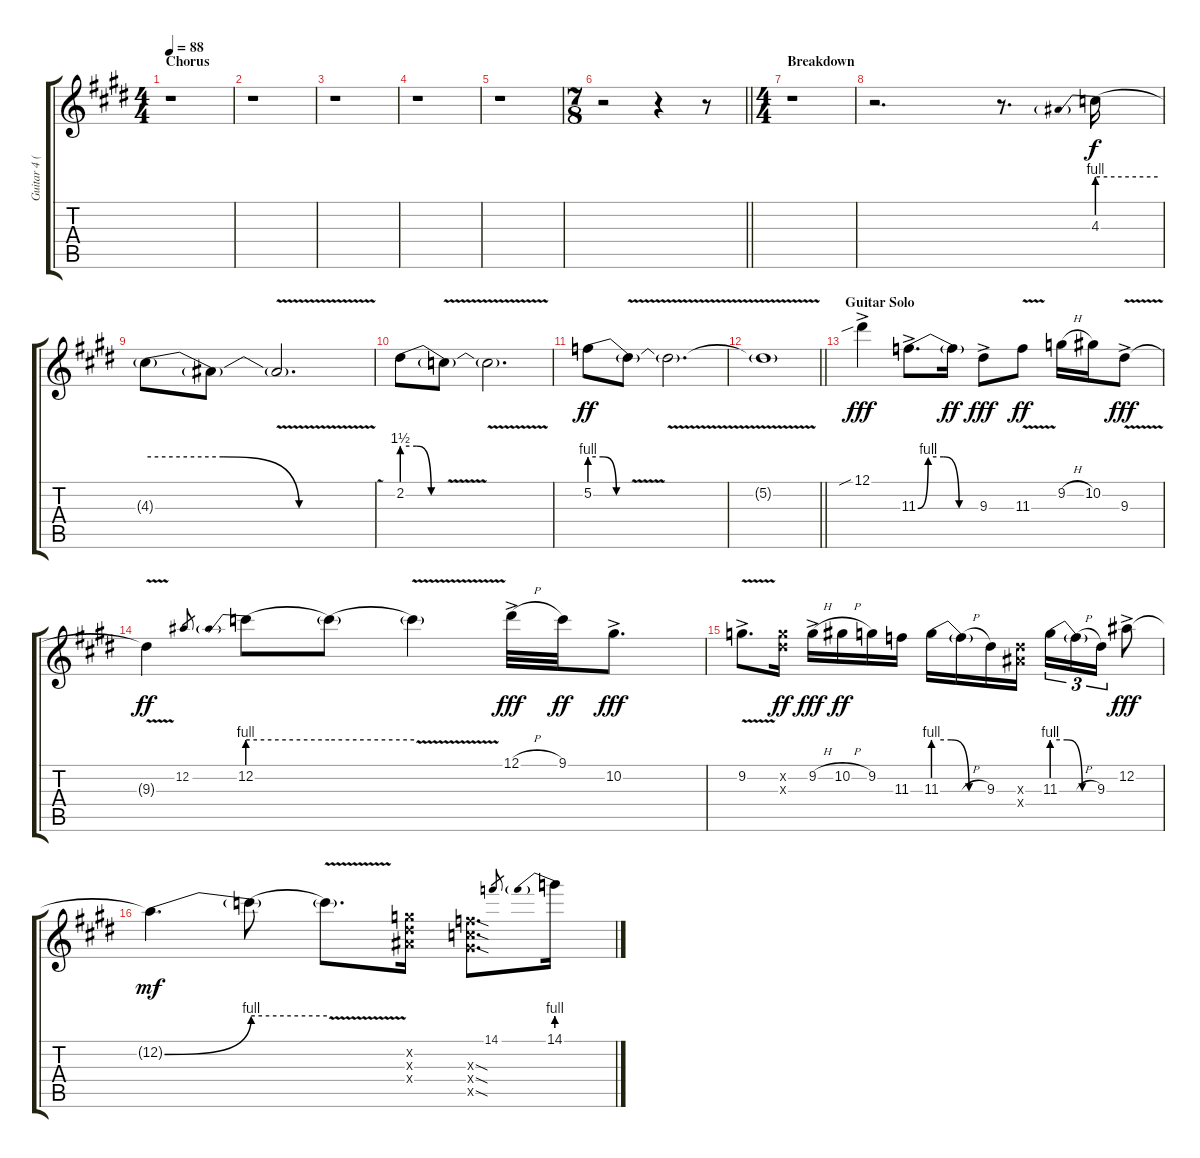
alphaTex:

\track ("Guitar 4 (Billy)" "Guitar 4 (") {instrument distortionguitar}
\staff {score tabs}
\tuning (Eb4 Bb3 Gb3 Db3 Ab2 Eb2) {hide}
\ts (4 4)
\section ("" "Chorus")
\tempo 88
\clef g2
\ks c#minor
r.1{dy f} |
\ks e
r.1 |
\ks c#minor
r.1 |
\ks e
r.1 |
\ks c#minor
r.1 |
\ts (7 8)
\barLineRight lightlight
r.2 r.4 r.8 |
\ts (4 4)
\section ("" "Breakdown")
\ks e
r.1 |
r.2{d} r.8{d} 4.3{be (prebend 0 4 60 4)}.16 |
4.3{be (custom 0 4 20 4 40 0 60 0) t}.8 4.3{t}.8 4.3{v t}.2{d} |
2.2{be (custom 0 6 20 6 40 0 60 0)}.8 2.2{v t}.8 2.2{v t}.2{d} |
5.2{be (custom 0 4 20 4 40 0 60 0)}.8{dy ff} 5.2{v t}.8 5.2{v t}.2{d} |
\barLineRight lightlight
\ks c#minor
5.2{v t}.1 |
\section ("" "Guitar Solo")
\ks e
12.1{sib ac}.4{dy fff} 11.3{be (custom 0 0 10 4 25 4 40 0 60 0) ac}.8{d} 11.3{t}.16{dy ff} 9.3{ac}.8{dy fff} 11.3{v}.8{dy ff} 9.2{h}.16 10.2.16 9.3{v ac}.8{dy fff} |
\ks c#minor
9.3{v t}.4{dy ff} 12.2.8{gr} 12.2{be (prebend 0 4 60 4)}.8 12.2{be (hold 0 4 60 4) t}.8 12.2{v t}.4 12.1{h ac}.32{dy fff} 9.1.32{dy ff} 10.2{ac}.8{d dy fff} |
\ks e
9.2{v ac}.8{d} (9.2{x} 9.3{x}).16{dy ff} 9.2{h ac}.16{dy fff} 10.2{h}.16{dy ff} 9.2.16 11.3.16 11.3{be (custom 0 4 20 4 40 0 60 0)}.16 11.3{h t}.16 9.3.16 (9.3{x} 9.4{x}).16 11.3{be (custom 0 4 20 4 40 0 60 0)}.16{tu (3 2)} 11.3{h t}.16{tu (3 2)} 9.3.16{tu (3 2)} 12.2{ac}.8{dy fff} |
\ks c#minor
12.2{be (bend 0 0 60 4) t}.4{d dy mf} 12.2{be (hold 0 4 60 4) t}.8 12.2{v t}.8{d} (9.2{x} 9.3{x} 9.4{x}).16 (11.3{sod x} 11.4{sod x} 12.5{sod x}).8{d} 14.1.8{gr} 14.1{be (prebend 0 4 60 4)}.16
